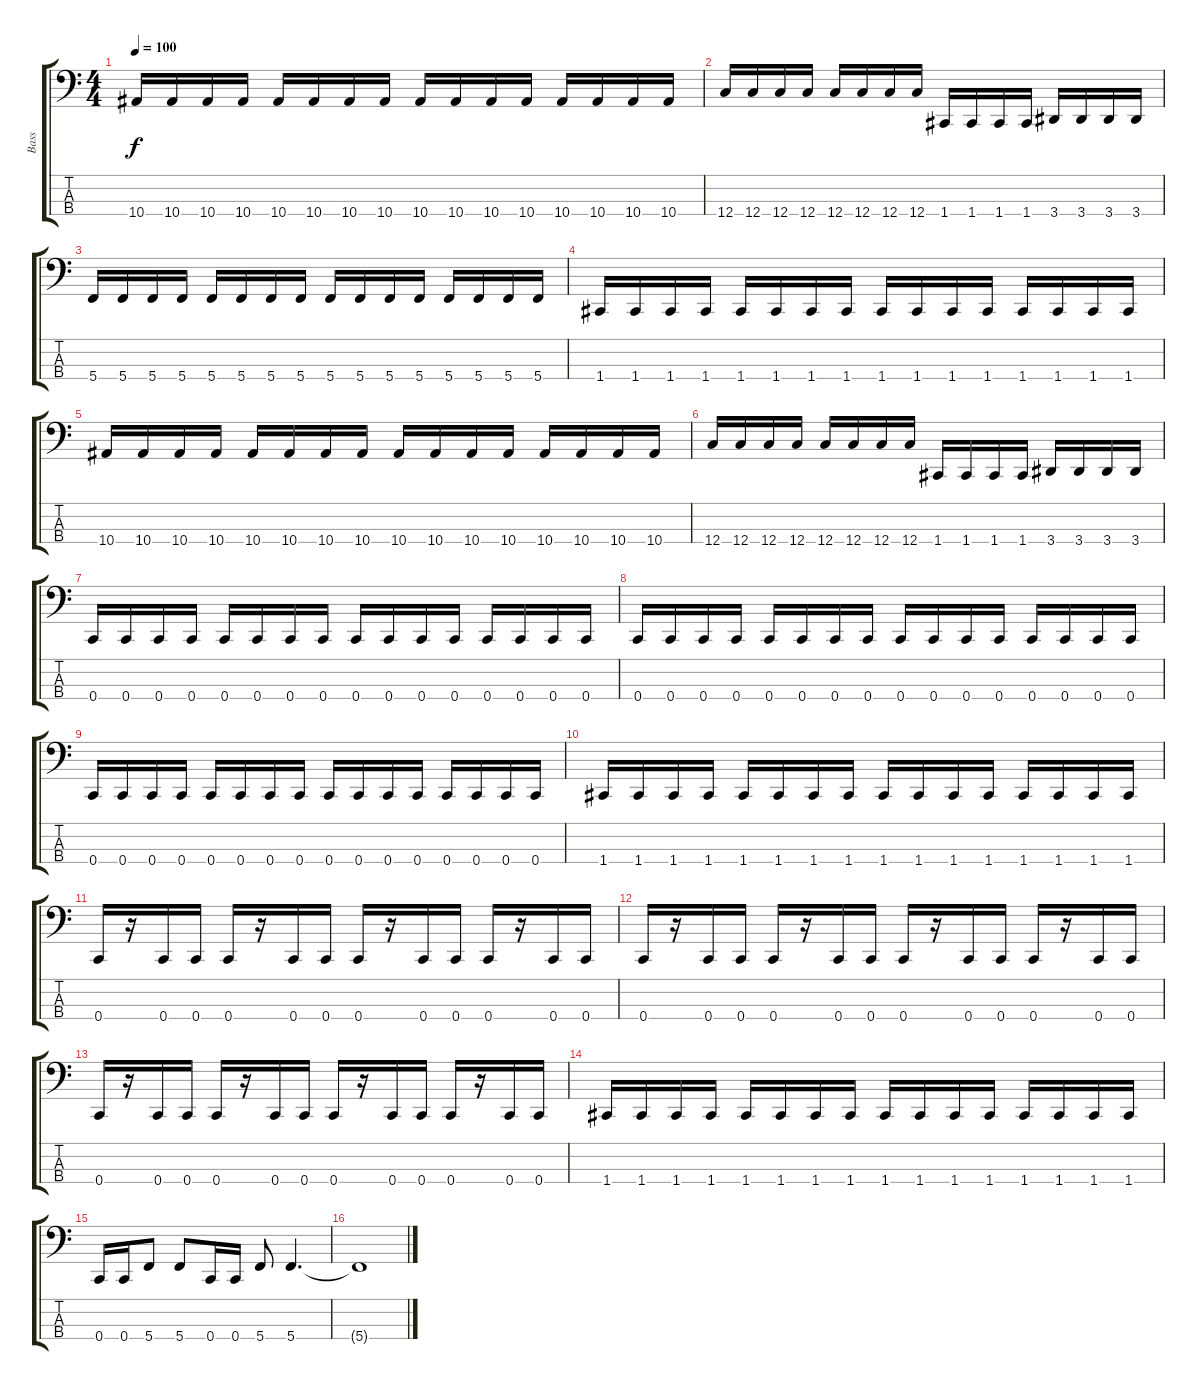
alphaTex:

\track ("Bass" "Bass") {instrument electricbasspick}
\staff {score tabs}
\tuning (F2 C2 G1 C1) {hide}
\ts (4 4)
\tempo 100
\clef f4
\ks c
10.4.16{dy f} 10.4.16 10.4.16 10.4.16 10.4.16 10.4.16 10.4.16 10.4.16 10.4.16 10.4.16 10.4.16 10.4.16 10.4.16 10.4.16 10.4.16 10.4.16 |
12.4.16 12.4.16 12.4.16 12.4.16 12.4.16 12.4.16 12.4.16 12.4.16 1.4.16 1.4.16 1.4.16 1.4.16 3.4.16 3.4.16 3.4.16 3.4.16 |
5.4.16 5.4.16 5.4.16 5.4.16 5.4.16 5.4.16 5.4.16 5.4.16 5.4.16 5.4.16 5.4.16 5.4.16 5.4.16 5.4.16 5.4.16 5.4.16 |
1.4.16 1.4.16 1.4.16 1.4.16 1.4.16 1.4.16 1.4.16 1.4.16 1.4.16 1.4.16 1.4.16 1.4.16 1.4.16 1.4.16 1.4.16 1.4.16 |
10.4.16 10.4.16 10.4.16 10.4.16 10.4.16 10.4.16 10.4.16 10.4.16 10.4.16 10.4.16 10.4.16 10.4.16 10.4.16 10.4.16 10.4.16 10.4.16 |
12.4.16 12.4.16 12.4.16 12.4.16 12.4.16 12.4.16 12.4.16 12.4.16 1.4.16 1.4.16 1.4.16 1.4.16 3.4.16 3.4.16 3.4.16 3.4.16 |
0.4.16 0.4.16 0.4.16 0.4.16 0.4.16 0.4.16 0.4.16 0.4.16 0.4.16 0.4.16 0.4.16 0.4.16 0.4.16 0.4.16 0.4.16 0.4.16 |
0.4.16 0.4.16 0.4.16 0.4.16 0.4.16 0.4.16 0.4.16 0.4.16 0.4.16 0.4.16 0.4.16 0.4.16 0.4.16 0.4.16 0.4.16 0.4.16 |
0.4.16 0.4.16 0.4.16 0.4.16 0.4.16 0.4.16 0.4.16 0.4.16 0.4.16 0.4.16 0.4.16 0.4.16 0.4.16 0.4.16 0.4.16 0.4.16 |
1.4.16 1.4.16 1.4.16 1.4.16 1.4.16 1.4.16 1.4.16 1.4.16 1.4.16 1.4.16 1.4.16 1.4.16 1.4.16 1.4.16 1.4.16 1.4.16 |
0.4.16 r.16 0.4.16 0.4.16 0.4.16 r.16 0.4.16 0.4.16 0.4.16 r.16 0.4.16 0.4.16 0.4.16 r.16 0.4.16 0.4.16 |
0.4.16 r.16 0.4.16 0.4.16 0.4.16 r.16 0.4.16 0.4.16 0.4.16 r.16 0.4.16 0.4.16 0.4.16 r.16 0.4.16 0.4.16 |
0.4.16 r.16 0.4.16 0.4.16 0.4.16 r.16 0.4.16 0.4.16 0.4.16 r.16 0.4.16 0.4.16 0.4.16 r.16 0.4.16 0.4.16 |
1.4.16 1.4.16 1.4.16 1.4.16 1.4.16 1.4.16 1.4.16 1.4.16 1.4.16 1.4.16 1.4.16 1.4.16 1.4.16 1.4.16 1.4.16 1.4.16 |
0.4.16 0.4.16 5.4.8 5.4.8 0.4.16 0.4.16 5.4.8 5.4.4{d} |
5.4{t}.1
